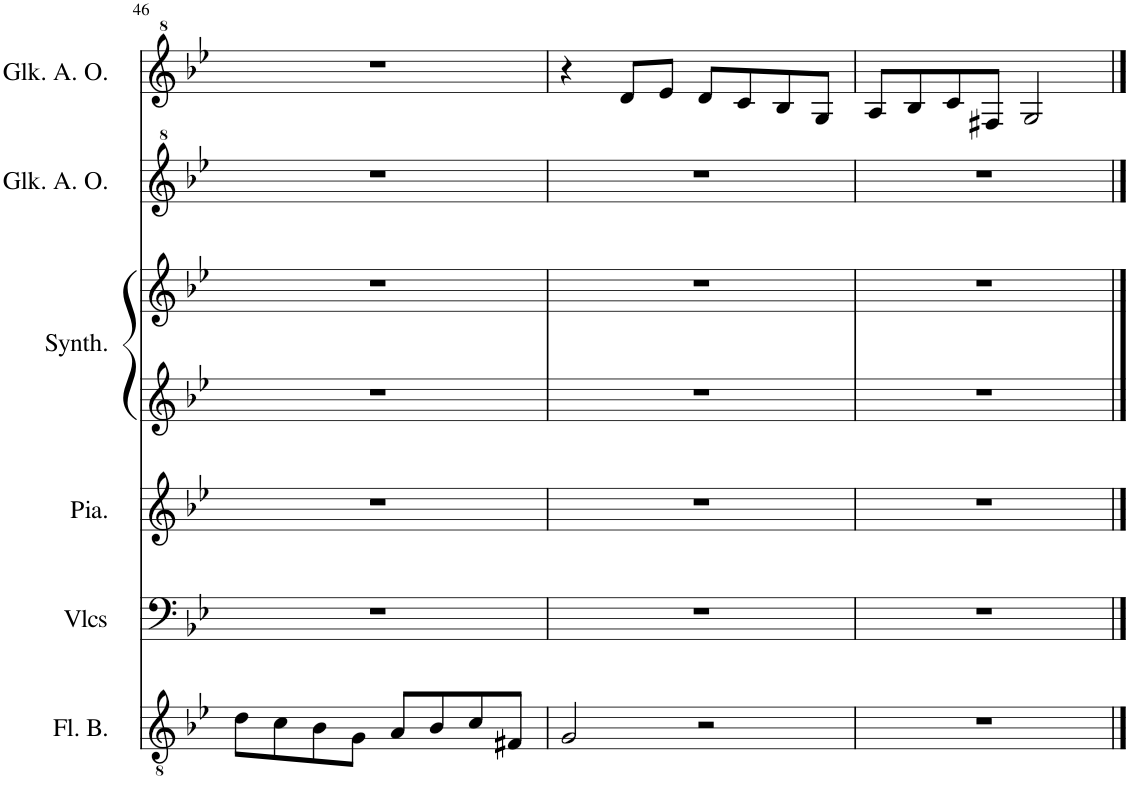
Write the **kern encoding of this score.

**kern	**kern	**kern	**kern	**kern	**kern	**kern
*part6	*part5	*part4	*part3	*part3	*part2	*part1
*staff7	*staff6	*staff5	*staff4	*staff3	*staff2	*staff1
*I"Flûte basse	*I"Violoncelles	*I"Piano	*I"Synthétiseur d'instruments à cordes	*	*I"Glockenspiel Alto Orff	*I"Glockenspiel Alto Orff
*I'Fl. B.	*I'Vlcs	*I'Pia.	*I'Synth.	*	*I'Glk. A. O.	*I'Glk. A. O.
!!LO:PB:g=z
*clefGv2	*clefF4	*clefG2	*clefG2	*clefG2	*clefG^2	*clefG^2
*k[b-e-]	*k[b-e-]	*k[b-e-]	*k[b-e-]	*k[b-e-]	*k[b-e-]	*k[b-e-]
*M4/4	*M4/4	*M4/4	*M4/4	*M4/4	*M4/4	*M4/4
=46	=46	=46	=46	=46	=46	=46
8d\L	1r	1r	1r	1r	1r	1r
8c\	.	.	.	.	.	.
8B-\	.	.	.	.	.	.
8G\J	.	.	.	.	.	.
8A/L	.	.	.	.	.	.
8B-/	.	.	.	.	.	.
8c/	.	.	.	.	.	.
8F#X/J	.	.	.	.	.	.
=47	=47	=47	=47	=47	=47	=47
2G/	1r	1r	1r	1r	1r	4r
.	.	.	.	.	.	8dd/L
.	.	.	.	.	.	8ee-/J
2r	.	.	.	.	.	8dd/L
.	.	.	.	.	.	8cc/
.	.	.	.	.	.	8b-/
.	.	.	.	.	.	8g/J
=48	=48	=48	=48	=48	=48	=48
1r	1r	1r	1r	1r	1r	8a/L
.	.	.	.	.	.	8b-/
.	.	.	.	.	.	8cc/
.	.	.	.	.	.	8f#X/J
.	.	.	.	.	.	2g/
==	==	==	==	==	==	==
*-	*-	*-	*-	*-	*-	*-
